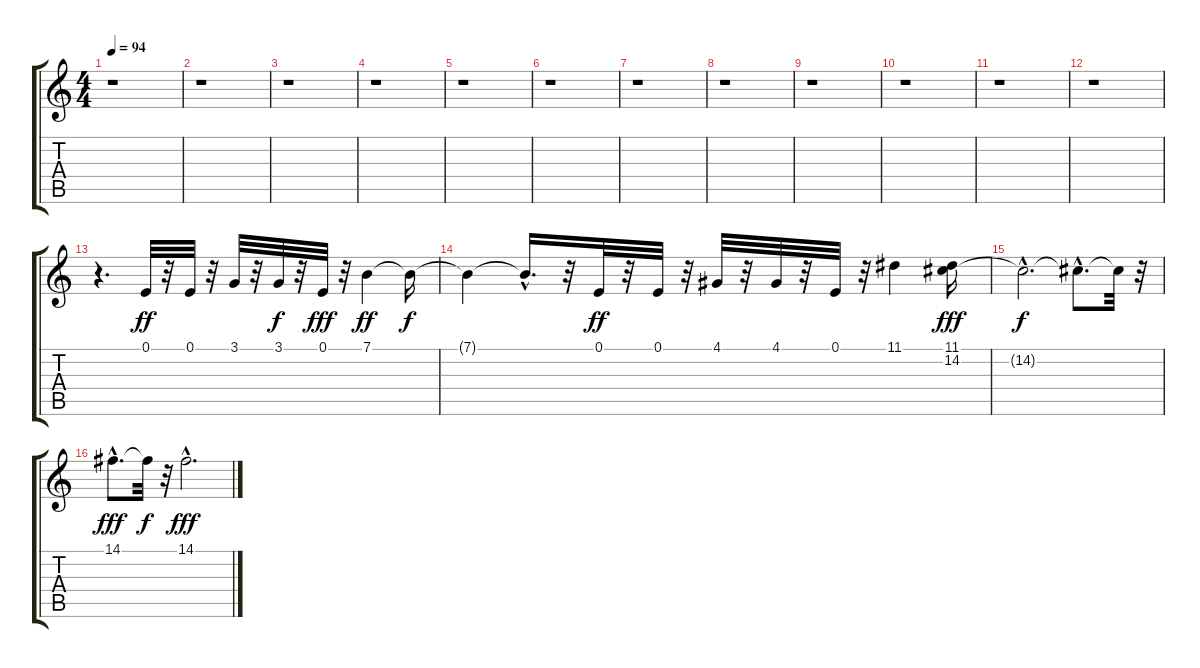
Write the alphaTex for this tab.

\track "" {instrument pad3polysynth}
\staff {score tabs}
\tuning (E4 B3 G3 D3 A2 E2) {hide}
\ts (4 4)
\tempo 94
\clef g2
\ks c
r.1{dy f} |
r.1 |
r.1 |
r.1 |
r.1 |
r.1 |
r.1 |
r.1 |
r.1 |
r.1 |
r.1 |
r.1 |
r.4{d} 0.1.32{dy ff} r.32 0.1.32 r.32 3.1.32 r.32 3.1.32{dy f} r.32 0.1.32{dy fff} r.32 7.1.4{dy ff} 7.1{t}.16{dy f} |
7.1{t}.4 7.1{hac t}.16{d} r.32 0.1.32{dy ff} r.32 0.1.32 r.32 4.1.32 r.32 4.1.32 r.32 0.1.32 r.32 11.1.4 (11.1 14.2).16{dy fff} |
14.2{hac t}.2{d dy f} 14.2{hac t}.8{d} 14.2{t}.32 r.32 |
14.1{hac}.8{d dy fff} 14.1{t}.32{dy f} r.32 14.1{hac}.2{d dy fff}
